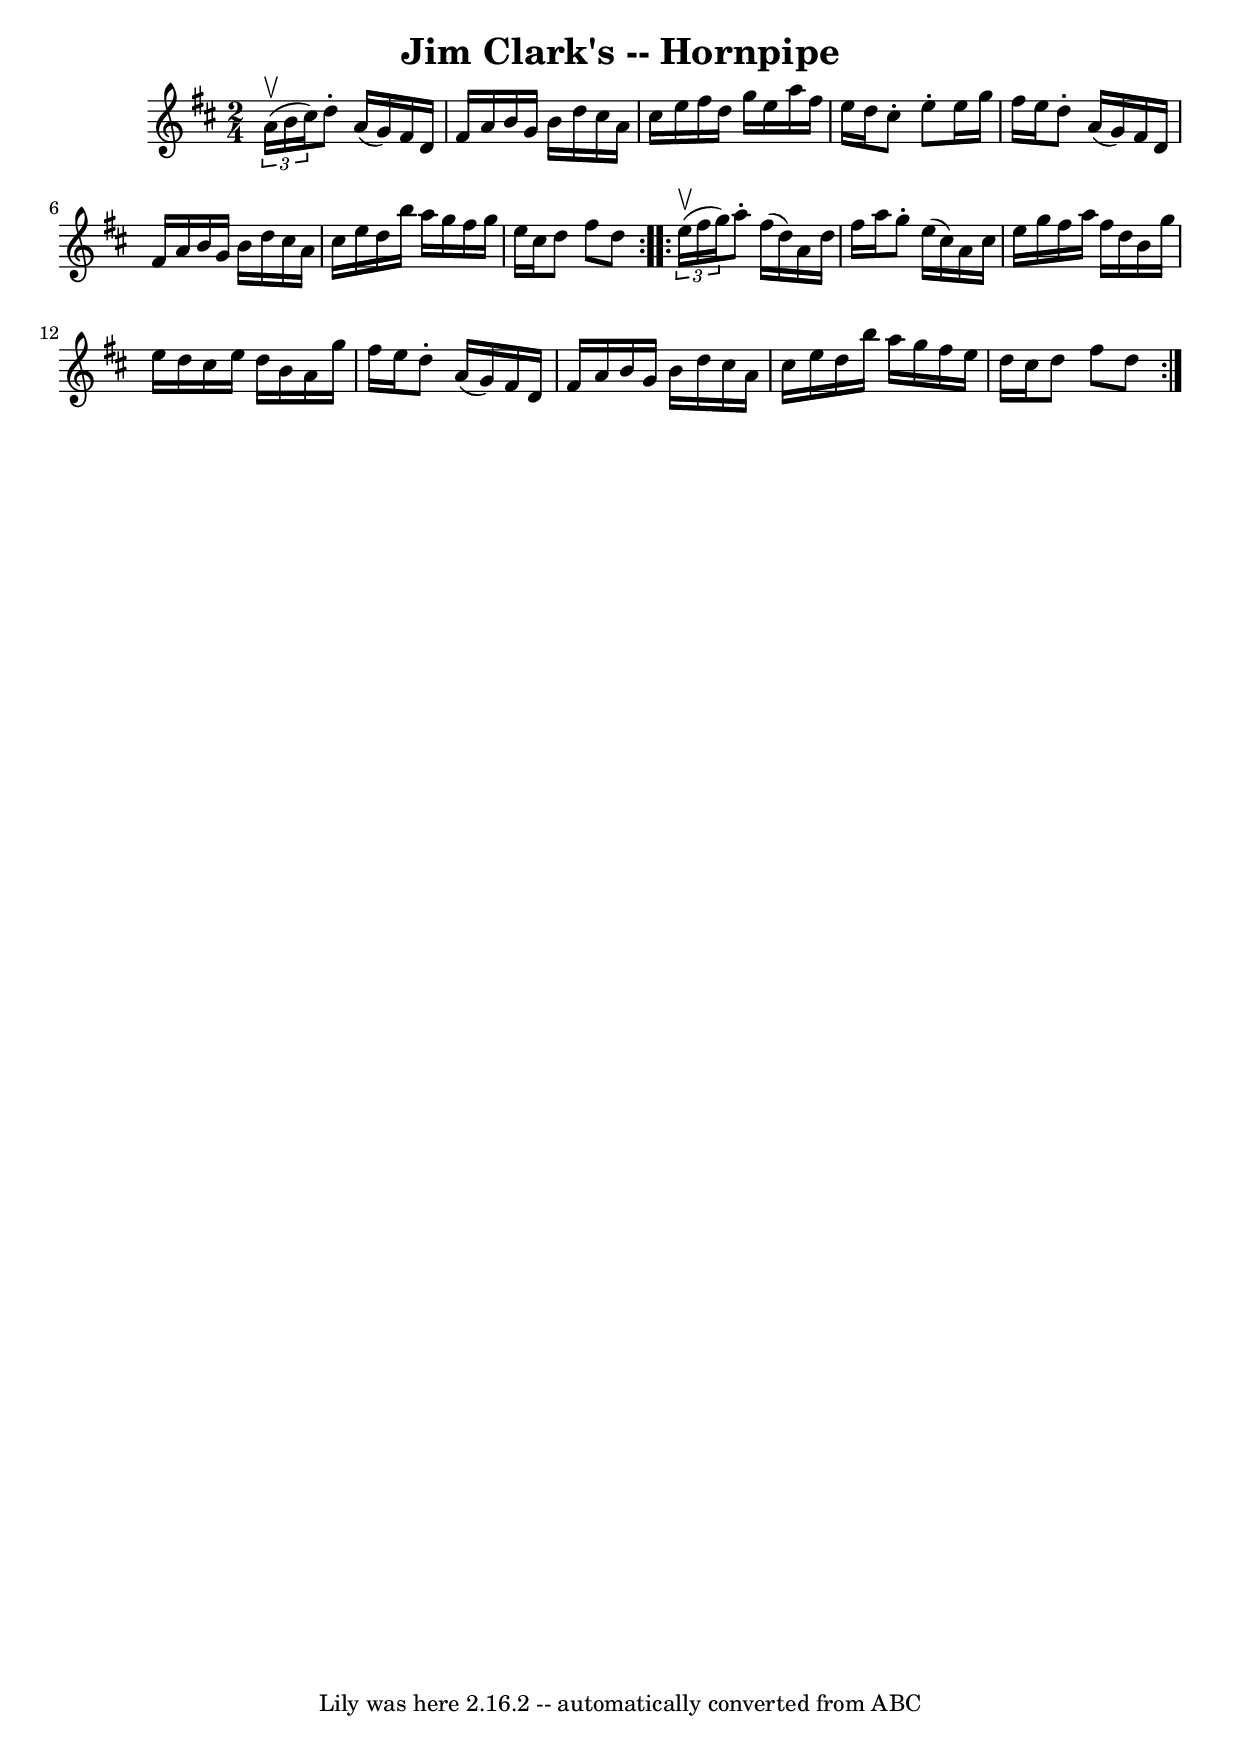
\version "2.7.40"
\include "Mammoth.ily"
\header {
	%% book = "Cole's 1000 Fiddle Tunes"
	crossRefNumber = "1"
	footnotes = ""
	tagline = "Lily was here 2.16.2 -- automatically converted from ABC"
	title = "Jim Clark's -- Hornpipe"
}
voicedefault =  {


\repeat volta 2 {
\time 2/4 
\key d \major   \times 2/3 { a'16 (^\upbow b'16 cis''16) } 
|
 d''8 -. a'16 (g'16) fis'16 d'16 fis'16 a'16  
|
 b'16 g'16 b'16 d''16 cis''16 a'16 cis''16 e''16 
 |
 fis''16 d''16 g''16 e''16 a''16 fis''16 e''16    
d''16  |
 cis''8 -. e''8 -. e''16 g''16 fis''16 e''16  
|
 d''8 -. a'16 (g'16) fis'16 d'16 fis'16 a'16  
|
 b'16 g'16 b'16 d''16 cis''16 a'16 cis''16 e''16 
 |
 d''16 b''16 a''16 g''16 fis''16 g''16 e''16    
cis''16  |
 d''8 fis''8 d''8  }     \repeat volta 2 {   
\times 2/3 { e''16 (^\upbow fis''16 g''16) } |
 a''8 -.   
fis''16 (d''16) a'16 d''16 fis''16 a''16  |
 g''8 -.   
e''16 (cis''16) a'16 cis''16 e''16 g''16  |
 fis''16   
 a''16 fis''16 d''16 b'16 g''16 e''16 d''16  |
   
cis''16 e''16 d''16 b'16 a'16 g''16 fis''16 e''16  
|
 d''8 -. a'16 (g'16) fis'16 d'16 fis'16 a'16  
|
 b'16 g'16 b'16 d''16 cis''16 a'16 cis''16 e''16 
 |
 d''16 b''16 a''16 g''16 fis''16 e''16 d''16    
cis''16  |
 d''8 fis''8 d''8  }   
}

\score{
    <<

	\context Staff="default"
	{
	    \voicedefault 
	}

    >>
	\layout {
	}
	\midi {}
}
